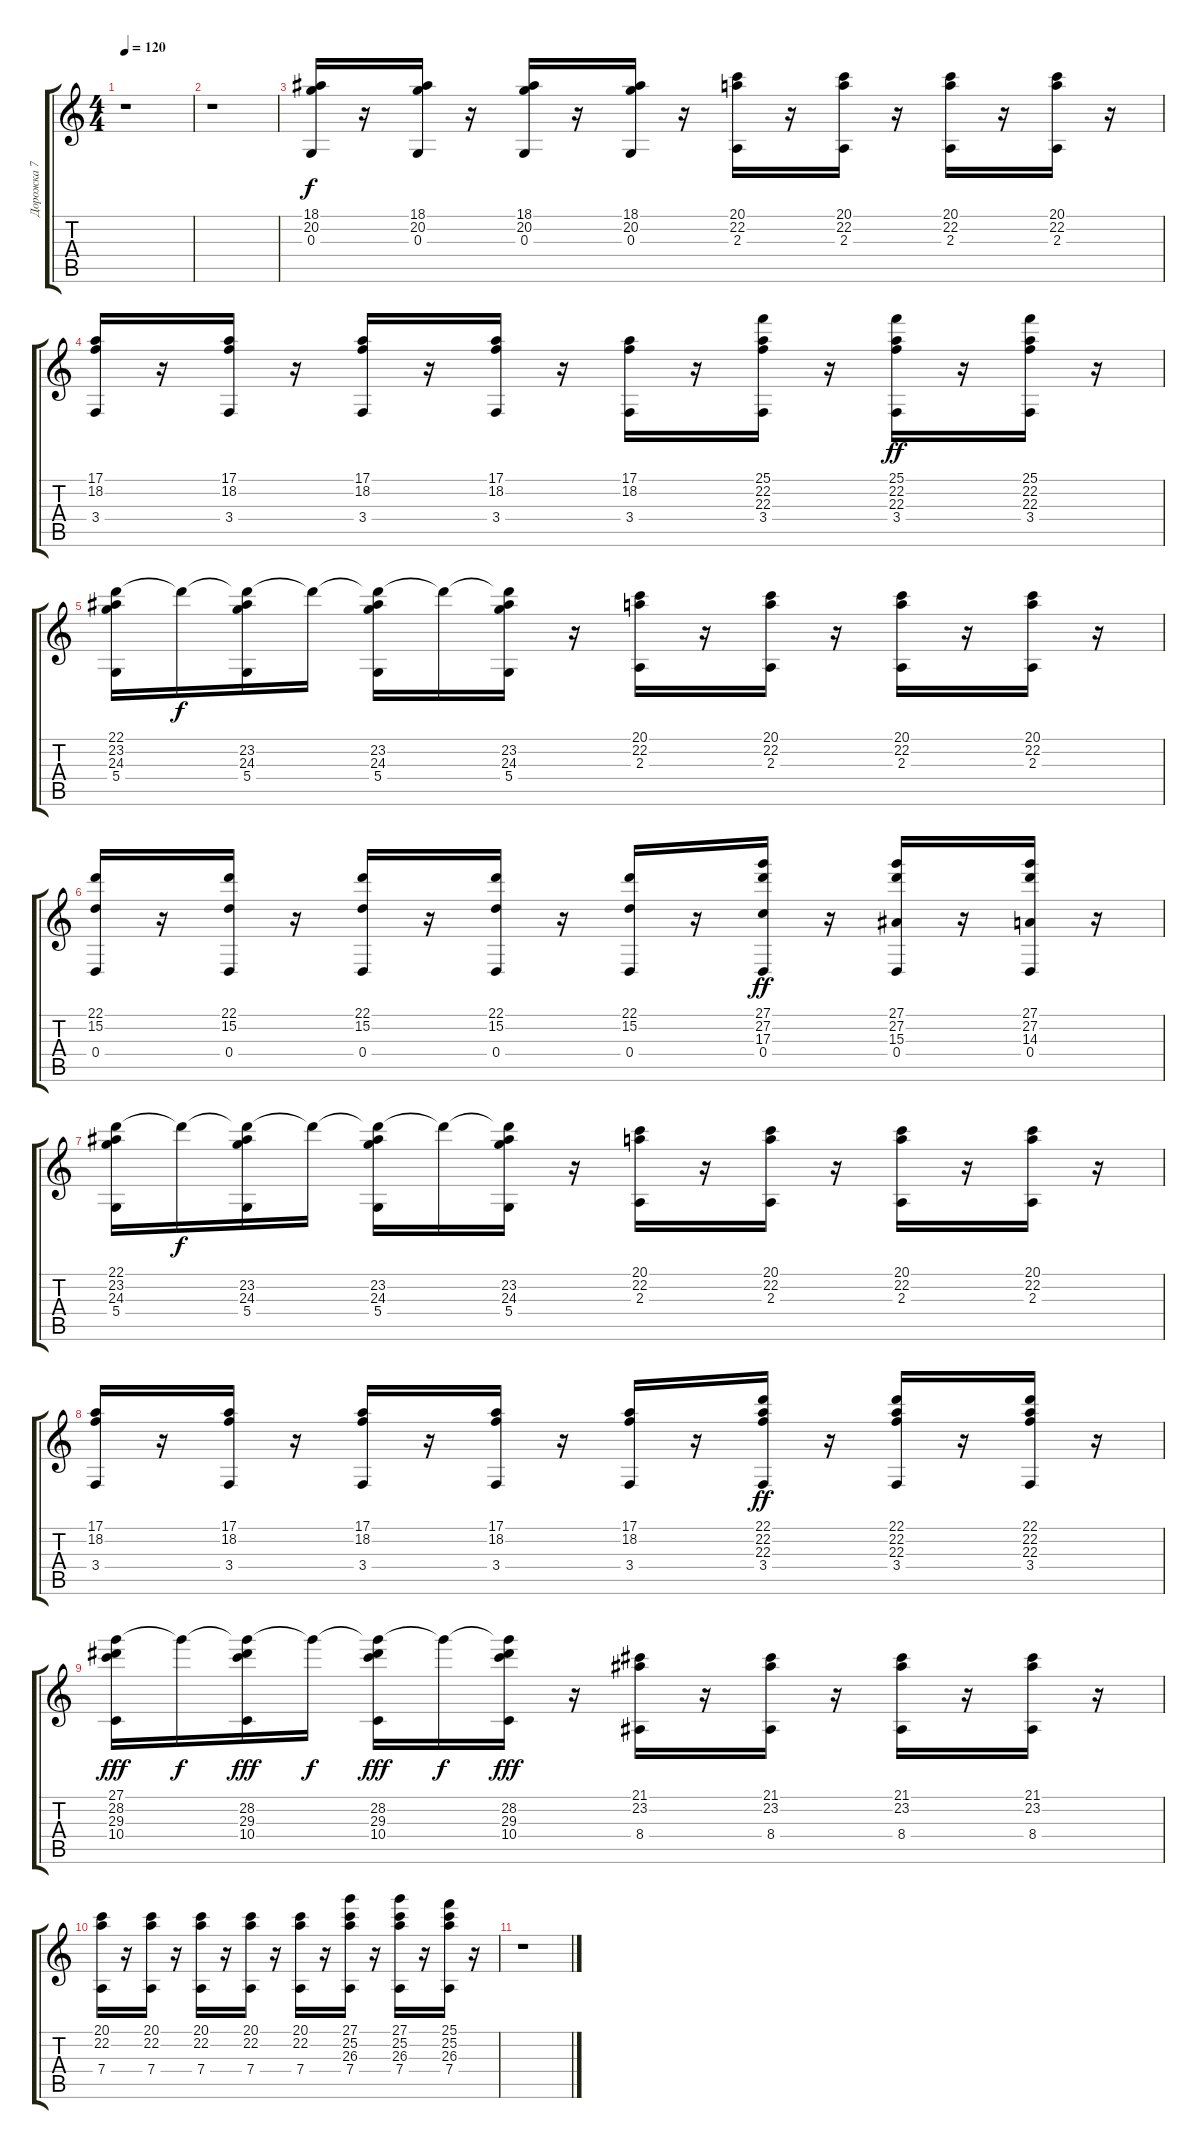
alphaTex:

\track ("Дорожка 7" "Дорожка 7") {instrument lead6voice}
\staff {score tabs}
\tuning (E4 B3 G3 D3 A2 E2) {hide}
\ts (4 4)
\tempo 120
\clef g2
\ks c
r.1{dy f} |
r.1 |
(18.1 20.2 0.3).16 r.16 (18.1 20.2 0.3).16 r.16 (18.1 20.2 0.3).16 r.16 (18.1 20.2 0.3).16 r.16 (20.1 22.2 2.3).16 r.16 (20.1 22.2 2.3).16 r.16 (20.1 22.2 2.3).16 r.16 (20.1 22.2 2.3).16 r.16 |
(17.1 18.2 3.4).16 r.16 (17.1 18.2 3.4).16 r.16 (17.1 18.2 3.4).16 r.16 (17.1 18.2 3.4).16 r.16 (17.1 18.2 3.4).16 r.16 (25.1 22.2 22.3 3.4).16 r.16 (25.1 22.2 22.3 3.4).16{dy ff} r.16 (25.1 22.2 22.3 3.4).16 r.16 |
(22.1 23.2 24.3 5.4).16 22.1{t}.16{dy f} (22.1{t} 23.2 24.3 5.4).16 22.1{t}.16 (22.1{t} 23.2 24.3 5.4).16 22.1{t}.16 (22.1{t} 23.2 24.3 5.4).16 r.16 (20.1 22.2 2.3).16 r.16 (20.1 22.2 2.3).16 r.16 (20.1 22.2 2.3).16 r.16 (20.1 22.2 2.3).16 r.16 |
(22.1 15.2 0.4).16 r.16 (22.1 15.2 0.4).16 r.16 (22.1 15.2 0.4).16 r.16 (22.1 15.2 0.4).16 r.16 (22.1 15.2 0.4).16 r.16 (27.1 27.2 17.3 0.4).16{dy ff} r.16 (27.1 27.2 15.3 0.4).16 r.16 (27.1 27.2 14.3 0.4).16 r.16 |
(22.1 23.2 24.3 5.4).16 22.1{t}.16{dy f} (22.1{t} 23.2 24.3 5.4).16 22.1{t}.16 (22.1{t} 23.2 24.3 5.4).16 22.1{t}.16 (22.1{t} 23.2 24.3 5.4).16 r.16 (20.1 22.2 2.3).16 r.16 (20.1 22.2 2.3).16 r.16 (20.1 22.2 2.3).16 r.16 (20.1 22.2 2.3).16 r.16 |
(17.1 18.2 3.4).16 r.16 (17.1 18.2 3.4).16 r.16 (17.1 18.2 3.4).16 r.16 (17.1 18.2 3.4).16 r.16 (17.1 18.2 3.4).16 r.16 (22.1 22.2 22.3 3.4).16{dy ff} r.16 (22.1 22.2 22.3 3.4).16 r.16 (22.1 22.2 22.3 3.4).16 r.16 |
(27.1 28.2 29.3 10.4).16{dy fff} 27.1{t}.16{dy f} (27.1{t} 28.2 29.3 10.4).16{dy fff} 27.1{t}.16{dy f} (27.1{t} 28.2 29.3 10.4).16{dy fff} 27.1{t}.16{dy f} (27.1{t} 28.2 29.3 10.4).16{dy fff} r.16 (21.1 23.2 8.4).16 r.16 (21.1 23.2 8.4).16 r.16 (21.1 23.2 8.4).16 r.16 (21.1 23.2 8.4).16 r.16 |
(20.1 22.2 7.4).16 r.16 (20.1 22.2 7.4).16 r.16 (20.1 22.2 7.4).16 r.16 (20.1 22.2 7.4).16 r.16 (20.1 22.2 7.4).16 r.16 (27.1 25.2 26.3 7.4).16 r.16 (27.1 25.2 26.3 7.4).16 r.16 (25.1 25.2 26.3 7.4).16 r.16 |
r.1
